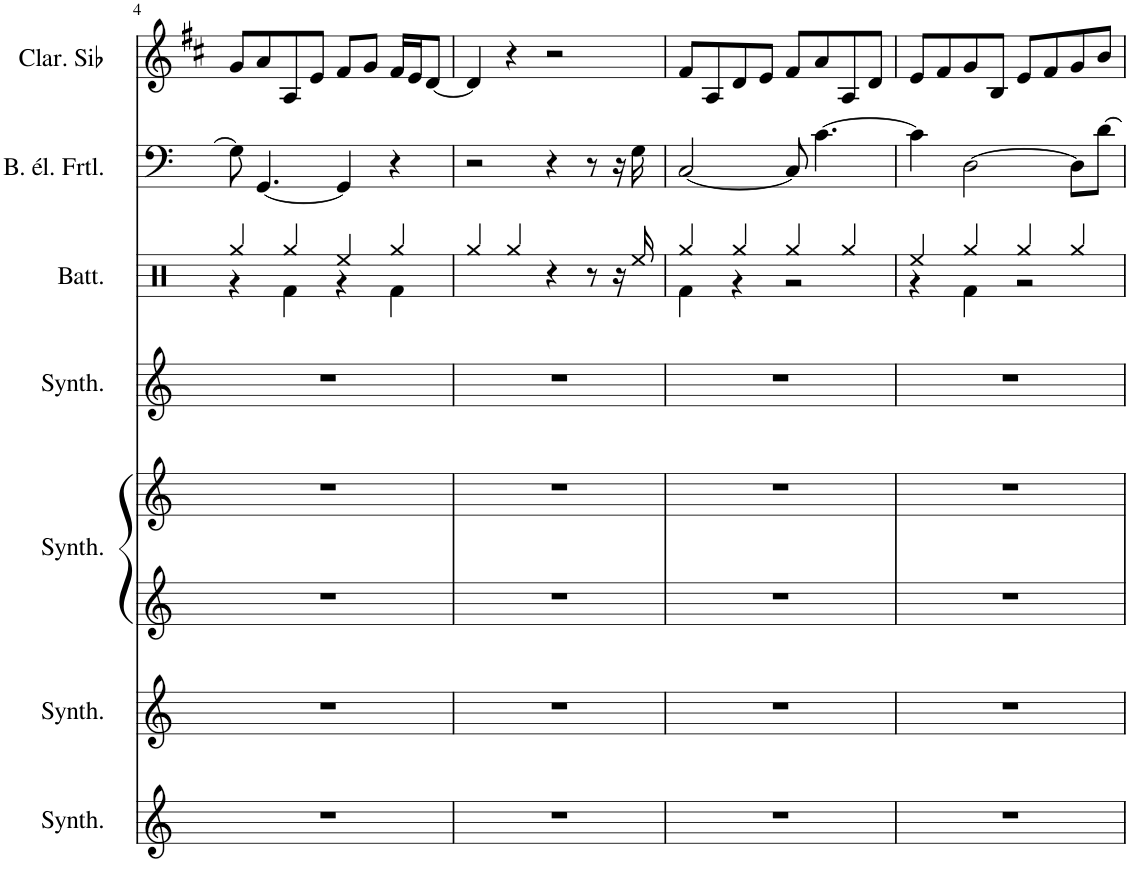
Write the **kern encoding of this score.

**kern	**kern	**kern	**kern	**kern	**kern	**kern	**kern
*part7	*part6	*part5	*part5	*part4	*part3	*part2	*part1
*staff8	*staff7	*staff6	*staff5	*staff4	*staff3	*staff2	*staff1
*I"Synthétiseur d'effets, ** 6	*I"Synthétiseur d'effets, ** 3	*I"Synthétiseur Pad, ** 5	*	*I"Synthétiseur d'effets, ** 1	*I"Batterie, **DRUMS	*I"Basse électrique fretless, ** 9	*I"Clarinette en Sib
*I'Synth.	*I'Synth.	*I'Synth.	*	*I'Synth.	*I'Batt.	*I'B. él. Frtl.	*I'Clar. Sib
!!LO:PB:g=z
*clefG2	*clefG2	*clefG2	*clefG2	*clefG2	*clefX	*clefF4	*clefG2
*	*	*	*	*	*	*Trd7c12	*Trd1c2
*k[]	*k[]	*k[]	*k[]	*k[]	*k[]	*k[]	*k[f#c#]
*M4/4	*M4/4	*M4/4	*M4/4	*M4/4	*M4/4	*M4/4	*M4/4
=4	=4	=4	=4	=4	=4	=4	=4
*	*	*	*	*	*^	*	*
1r	1r	1r	1r	1r	4Rgg/	4r	8G\]	8g/L
.	.	.	.	.	.	.	[4.GG/	8a/
.	.	.	.	.	4Rgg/	4Rf\	.	8A/
.	.	.	.	.	.	.	.	8e/J
.	.	.	.	.	4Ree/	4r	4GG/]	8f#/L
.	.	.	.	.	.	.	.	8g/J
.	.	.	.	.	4Rgg/	4Rf\	4r	16f#/LL
.	.	.	.	.	.	.	.	16e/J
.	.	.	.	.	.	.	.	[8d/J
*	*	*	*	*	*v	*v	*	*
=5	=5	=5	=5	=5	=5	=5	=5
1r	1r	1r	1r	1r	4Rgg/	2r	4d/]
.	.	.	.	.	4Rgg/	.	4r
.	.	.	.	.	4r	4r	2r
.	.	.	.	.	8r	8r	.
.	.	.	.	.	16r	16r	.
.	.	.	.	.	16Ree/	16G\	.
=6	=6	=6	=6	=6	=6	=6	=6
*	*	*	*	*	*^	*	*
1r	1r	1r	1r	1r	4Rgg/	4Rf\	[2C/	8f#/L
.	.	.	.	.	.	.	.	8A/
.	.	.	.	.	4Rgg/	4r	.	8d/
.	.	.	.	.	.	.	.	8e/J
.	.	.	.	.	4Rgg/	2r	8C/]	8f#/L
.	.	.	.	.	.	.	[4.c\	8a/
.	.	.	.	.	4Rgg/	.	.	8A/
.	.	.	.	.	.	.	.	8d/J
=7	=7	=7	=7	=7	=7	=7	=7	=7
1r	1r	1r	1r	1r	4Ree/	4r	4c\]	8e/L
.	.	.	.	.	.	.	.	8f#/
.	.	.	.	.	4Rgg/	4Rf\	[2D\	8g/
.	.	.	.	.	.	.	.	8B/J
.	.	.	.	.	4Rgg/	2r	.	8e/L
.	.	.	.	.	.	.	.	8f#/
.	.	.	.	.	4Rgg/	.	8D\L]	8g/
.	.	.	.	.	.	.	[8d\J	8b/J
*	*	*	*	*	*v	*v	*	*
=	=	=	=	=	=	=	=
*-	*-	*-	*-	*-	*-	*-	*-
